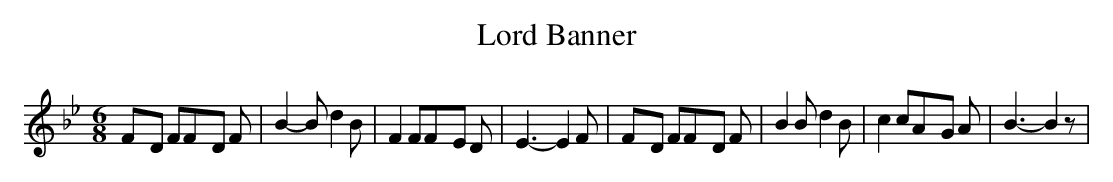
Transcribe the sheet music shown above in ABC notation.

X:1
T:Lord Banner
M:6/8
L:1/8
K:Bb
F-D FF-D F| B2- B d2 B| F2 FF-E D| E3- E2 F|F-D FF-D F| B2 B d2 B|\
 c2 cA-G A| B3- B2 z|
